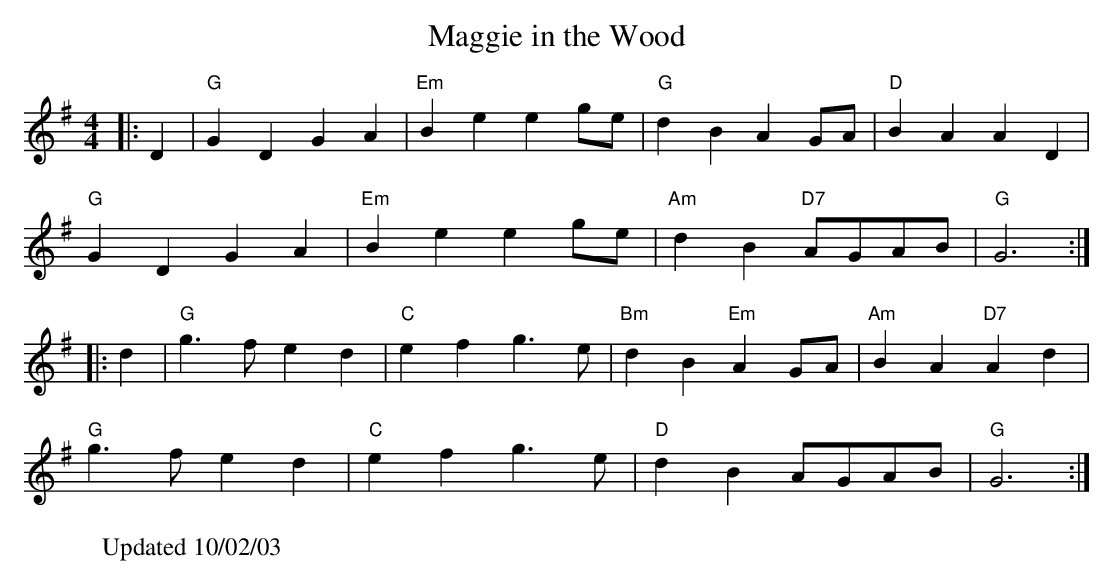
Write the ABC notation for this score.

X:1
T:Maggie in the Wood
M:4/4
L:1/4
K:G
|: D | "G"GDGA | "Em"Beeg/2e/2 | "G"dBAG/2A/2 | "D"BAAD |
"G"GDGA | "Em"Beeg/2e/2 | "Am"dB"D7"A/2G/2A/2B/2 | "G"G3:|
|: d | "G"g>fed | "C"efg>e | "Bm"dB"Em"AG/2A/2 | "Am"BA"D7"Ad |
"G"g>fed | "C"efg>e | "D"dBA/2G/2A/2B/2 | "G"G3 :|
W: Updated 10/02/03
